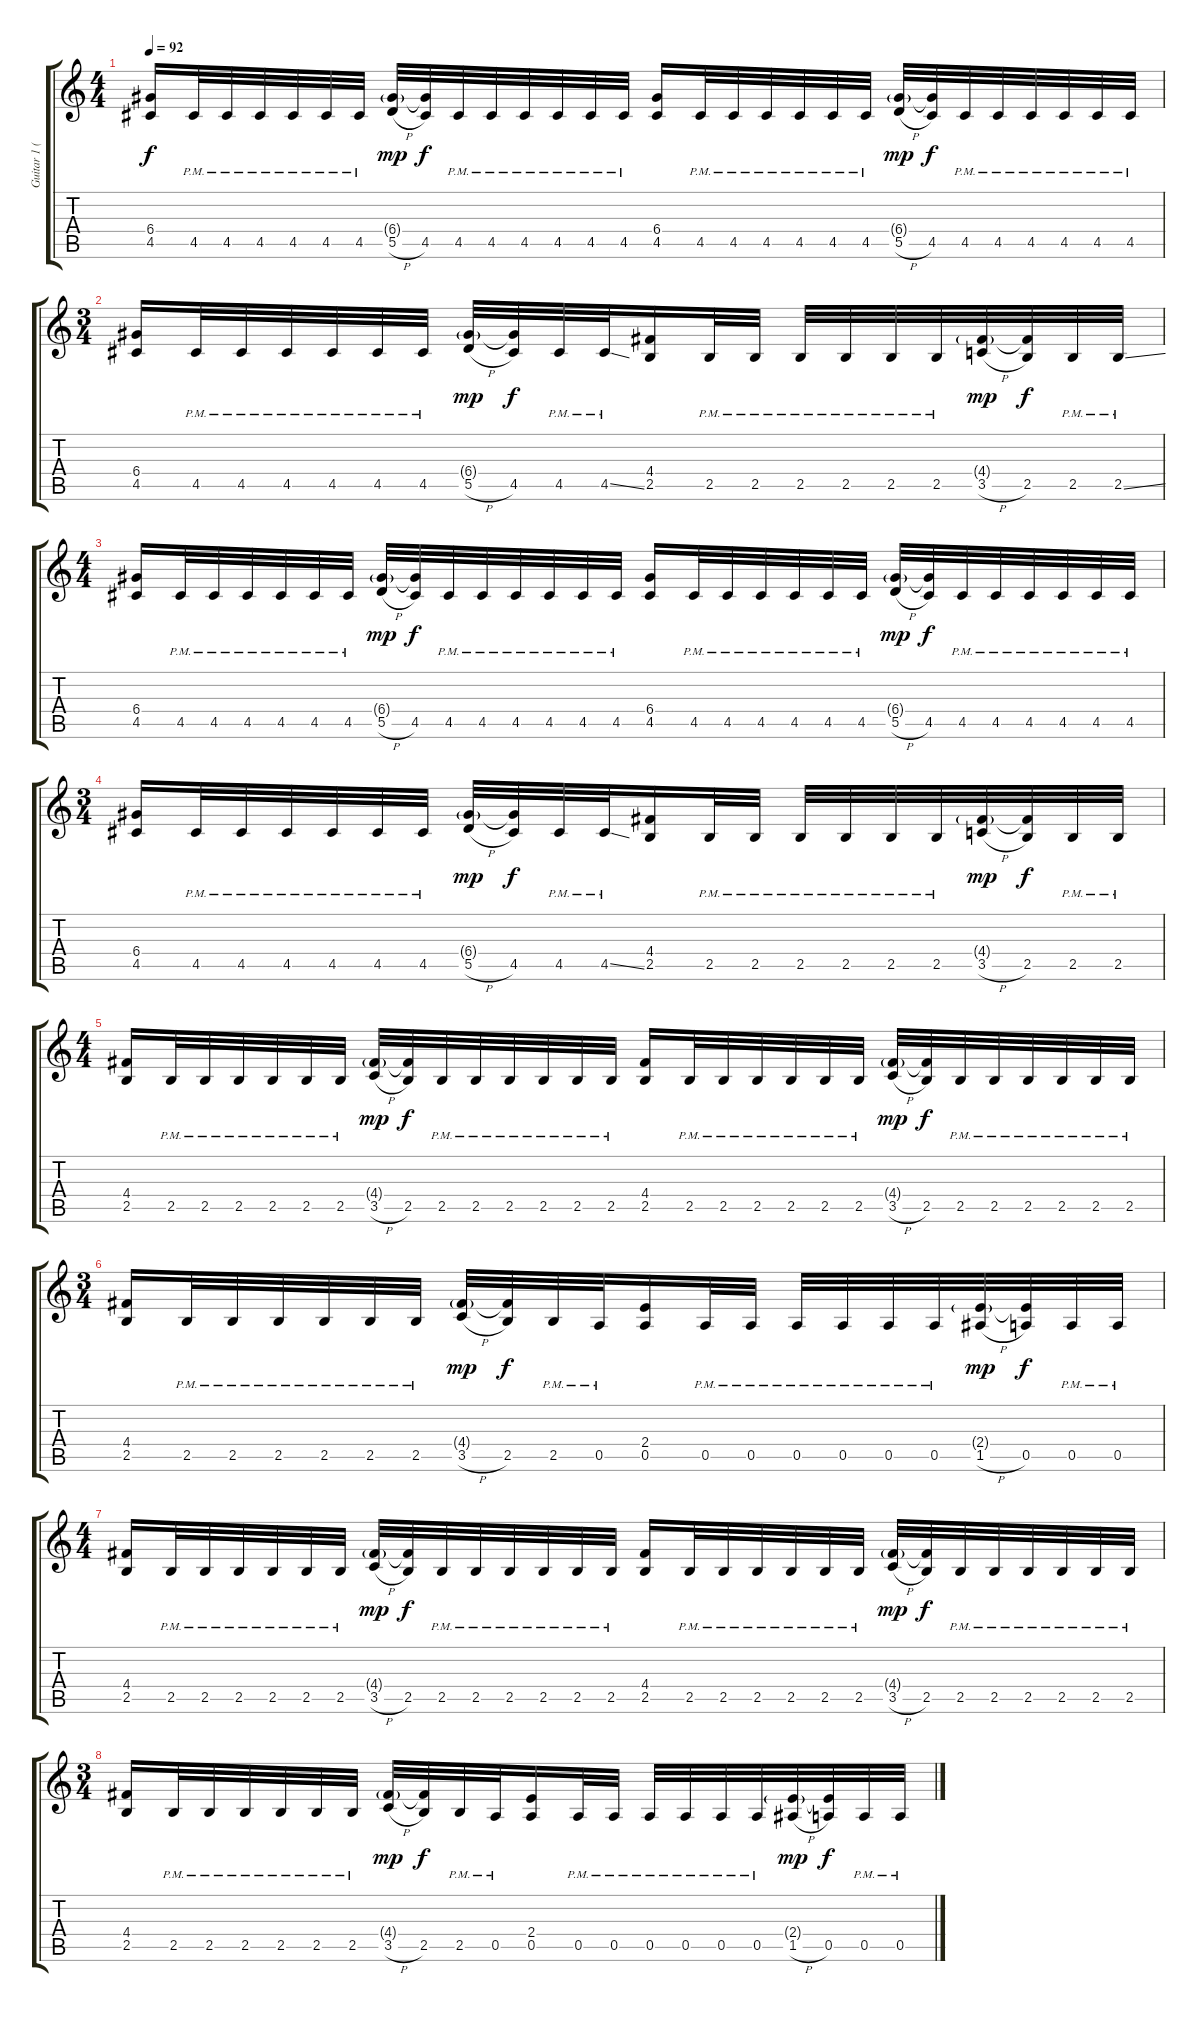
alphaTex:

\track ("Guitar 1 (Distortion)" "Guitar 1 (") {instrument distortionguitar}
\staff {score tabs}
\tuning (E4 B3 G3 D3 A2 E2) {hide}
\ts (4 4)
\tempo 92
\clef g2
\ks c
(6.4 4.5).16{dy f} 4.5{pm}.32 4.5{pm}.32 4.5{pm}.32 4.5{pm}.32 4.5{pm}.32 4.5{pm}.32 (6.4{g} 5.5{h}).32{dy mp} (6.4{t} 4.5).32{dy f} 4.5{pm}.32 4.5{pm}.32 4.5{pm}.32 4.5{pm}.32 4.5{pm}.32 4.5{pm}.32 (6.4 4.5).16 4.5{pm}.32 4.5{pm}.32 4.5{pm}.32 4.5{pm}.32 4.5{pm}.32 4.5{pm}.32 (6.4{g} 5.5{h}).32{dy mp} (6.4{t} 4.5).32{dy f} 4.5{pm}.32 4.5{pm}.32 4.5{pm}.32 4.5{pm}.32 4.5{pm}.32 4.5{pm}.32 |
\ts (3 4)
(6.4 4.5).16 4.5{pm}.32 4.5{pm}.32 4.5{pm}.32 4.5{pm}.32 4.5{pm}.32 4.5{pm}.32 (6.4{g} 5.5{h}).32{dy mp} (6.4{t} 4.5).32{dy f} 4.5{pm}.32 4.5{ss pm}.32 (4.4 2.5).16 2.5{pm}.32 2.5{pm}.32 2.5{pm}.32 2.5{pm}.32 2.5{pm}.32 2.5{pm}.32 (4.4{g} 3.5{h}).32{dy mp} (4.4{t} 2.5).32{dy f} 2.5{pm}.32 2.5{ss pm}.32 |
\ts (4 4)
(6.4 4.5).16 4.5{pm}.32 4.5{pm}.32 4.5{pm}.32 4.5{pm}.32 4.5{pm}.32 4.5{pm}.32 (6.4{g} 5.5{h}).32{dy mp} (6.4{t} 4.5).32{dy f} 4.5{pm}.32 4.5{pm}.32 4.5{pm}.32 4.5{pm}.32 4.5{pm}.32 4.5{pm}.32 (6.4 4.5).16 4.5{pm}.32 4.5{pm}.32 4.5{pm}.32 4.5{pm}.32 4.5{pm}.32 4.5{pm}.32 (6.4{g} 5.5{h}).32{dy mp} (6.4{t} 4.5).32{dy f} 4.5{pm}.32 4.5{pm}.32 4.5{pm}.32 4.5{pm}.32 4.5{pm}.32 4.5{pm}.32 |
\ts (3 4)
(6.4 4.5).16 4.5{pm}.32 4.5{pm}.32 4.5{pm}.32 4.5{pm}.32 4.5{pm}.32 4.5{pm}.32 (6.4{g} 5.5{h}).32{dy mp} (6.4{t} 4.5).32{dy f} 4.5{pm}.32 4.5{ss pm}.32 (4.4 2.5).16 2.5{pm}.32 2.5{pm}.32 2.5{pm}.32 2.5{pm}.32 2.5{pm}.32 2.5{pm}.32 (4.4{g} 3.5{h}).32{dy mp} (4.4{t} 2.5).32{dy f} 2.5{pm}.32 2.5{pm}.32 |
\ts (4 4)
(4.4 2.5).16 2.5{pm}.32 2.5{pm}.32 2.5{pm}.32 2.5{pm}.32 2.5{pm}.32 2.5{pm}.32 (4.4{g} 3.5{h}).32{dy mp} (4.4{t} 2.5).32{dy f} 2.5{pm}.32 2.5{pm}.32 2.5{pm}.32 2.5{pm}.32 2.5{pm}.32 2.5{pm}.32 (4.4 2.5).16 2.5{pm}.32 2.5{pm}.32 2.5{pm}.32 2.5{pm}.32 2.5{pm}.32 2.5{pm}.32 (4.4{g} 3.5{h}).32{dy mp} (4.4{t} 2.5).32{dy f} 2.5{pm}.32 2.5{pm}.32 2.5{pm}.32 2.5{pm}.32 2.5{pm}.32 2.5{pm}.32 |
\ts (3 4)
(4.4 2.5).16 2.5{pm}.32 2.5{pm}.32 2.5{pm}.32 2.5{pm}.32 2.5{pm}.32 2.5{pm}.32 (4.4{g} 3.5{h}).32{dy mp} (4.4{t} 2.5).32{dy f} 2.5{pm}.32 0.5{pm}.32 (2.4 0.5).16 0.5{pm}.32 0.5{pm}.32 0.5{pm}.32 0.5{pm}.32 0.5{pm}.32 0.5{pm}.32 (2.4{g} 1.5{h}).32{dy mp} (2.4{t} 0.5).32{dy f} 0.5{pm}.32 0.5{pm}.32 |
\ts (4 4)
(4.4 2.5).16 2.5{pm}.32 2.5{pm}.32 2.5{pm}.32 2.5{pm}.32 2.5{pm}.32 2.5{pm}.32 (4.4{g} 3.5{h}).32{dy mp} (4.4{t} 2.5).32{dy f} 2.5{pm}.32 2.5{pm}.32 2.5{pm}.32 2.5{pm}.32 2.5{pm}.32 2.5{pm}.32 (4.4 2.5).16 2.5{pm}.32 2.5{pm}.32 2.5{pm}.32 2.5{pm}.32 2.5{pm}.32 2.5{pm}.32 (4.4{g} 3.5{h}).32{dy mp} (4.4{t} 2.5).32{dy f} 2.5{pm}.32 2.5{pm}.32 2.5{pm}.32 2.5{pm}.32 2.5{pm}.32 2.5{pm}.32 |
\ts (3 4)
(4.4 2.5).16 2.5{pm}.32 2.5{pm}.32 2.5{pm}.32 2.5{pm}.32 2.5{pm}.32 2.5{pm}.32 (4.4{g} 3.5{h}).32{dy mp} (4.4{t} 2.5).32{dy f} 2.5{pm}.32 0.5{pm}.32 (2.4 0.5).16 0.5{pm}.32 0.5{pm}.32 0.5{pm}.32 0.5{pm}.32 0.5{pm}.32 0.5{pm}.32 (2.4{g} 1.5{h}).32{dy mp} (2.4{t} 0.5).32{dy f} 0.5{pm}.32 0.5{pm}.32
